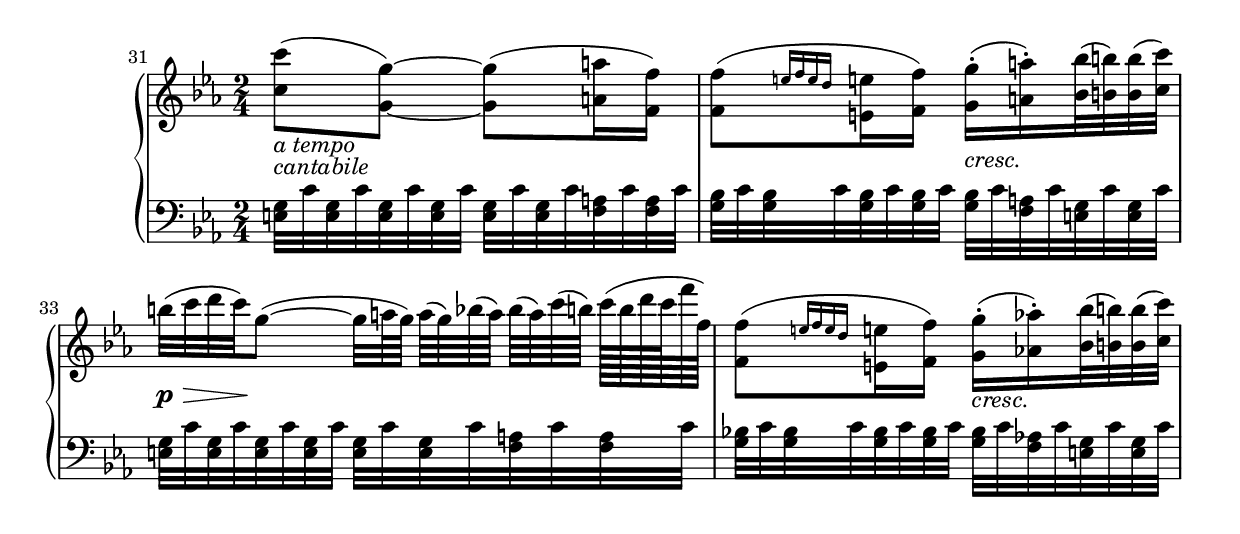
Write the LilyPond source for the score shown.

%% DO NOT EDIT this file manually; it is automatically
%% generated from LSR http://lsr.dsi.unimi.it
%% Make any changes in LSR itself, or in Documentation/snippets/new/ ,
%% and then run scripts/auxiliar/makelsr.py
%%
%% This file is in the public domain.
\version "2.19.2"

\header {
  lsrtags = "headword"

  texidoc = "
Rhythms headword

"
  doctitle = "Rhythms headword"
} % begin verbatim

% Beethoven, Op. 81a
% Piano sonata 26 - Das Lebewohl
% Movt II - Abwesenheit
% Measures 31 - 34

\include "english.ly"

\layout {
  \context {
    \Score
    \override SpacingSpanner.base-shortest-duration =
      #(ly:make-moment 1/40)
      %\override SpacingSpanner.strict-grace-spacing = ##t
  }
}

\new PianoStaff <<

   % RH Staff
   \new Staff {
      \clef treble
      \key c \minor
      \time 2/4
      \set Score.currentBarNumber = #31

      <c''' c''>8 ( -\markup {
        \override #'(baseline-skip . 2) \italic \column {
          \line { a tempo }
          cantabile
        }
      }
      <g'' g'>8 )
      ~
      <g'' g'>8 (
      <a'' a'>16
      <f'' f'>16 )

      |

      \afterGrace
         <f'' f'>8 [ (
         {
            e''16 [
            f''16
            e''16
            d''16 ]
         }
      <e''! e'>16
      <f'' f'>16 ] )
      \once \override TextScript.padding = #3.8
      <g'' g'>16 ( \staccato -\markup { \italic cresc. }
      <a'' a'>16 ) \staccato
      <bf'' bf'>32  (
      <b'' b'>32 )
      <b'' b'>32 (
      <c''' c''>32 )

      |

      \once \override DynamicLineSpanner.padding = #2
      b''32 ( \p \>
      c'''32
      d'''32
      c'''32 ) \!
      g''8 (
      ~
      32 [
      a''64
      g''64 ) ]

      a''64 ( [
      g''64 )
      bf''64 (
      a''64 ) ]

      bf''64 ( [
      a''64 )
      c'''64 (
      b''64 ) ]

      c'''128 ( [
      b''128
      d'''128
      c'''128
      f'''64
      f''64 ) ]

      |

      \afterGrace
         <f'' f'>8 [ (
         {
            e''16 [
            f''16
            e''16
            d''16 ]
         }
      <e''! e'>16
      <f'' f'>16 ] )
      <g'' g'>16 ( \staccato -\markup { \italic cresc. }
      <af''! af'!>16 ) \staccato
      <bf'' bf'>32  (
      <b'' b'>32 )
      <b'' b'>32 (
      <c''' c''>32 )
   }

   % LH Staff
   \new Staff {
      \clef bass
      \key c \minor
      \time 2/4

      <g e>32
      c'32
      <g e>32
      c'32

      <g e>32
      c'32
      <g e>32
      c'32

      <g e>32
      c'32
      <g e>32
      c'32

      <a f>32
      c'32
      <a f>32
      c'32

      |

      <bf g>32
      c'32
      <bf g>32
      c'32

      <bf g>32
      c'32
      <bf g>32
      c'32

      <bf g>32
      c'32
      <a f>32
      c'32

      <g e>32
      c'32
      <g e>32
      c'32

      |

      <g e>32
      c'32
      <g e>32
      c'32

      <g e>32
      c'32
      <g e>32
      c'32

      <g e>32
      c'32
      <g e>32
      c'32

      <a f>32
      c'32
      <a f>32
      c'32

      |

      <bf! g>32
      c'32
      <bf g>32
      c'32

      <bf g>32
      c'32
      <bf g>32
      c'32

      <bf g>32
      c'32
      <af! f>32
      c'32

      <g e>32
      c'32
      <g e>32
      c'32
   }

>>
